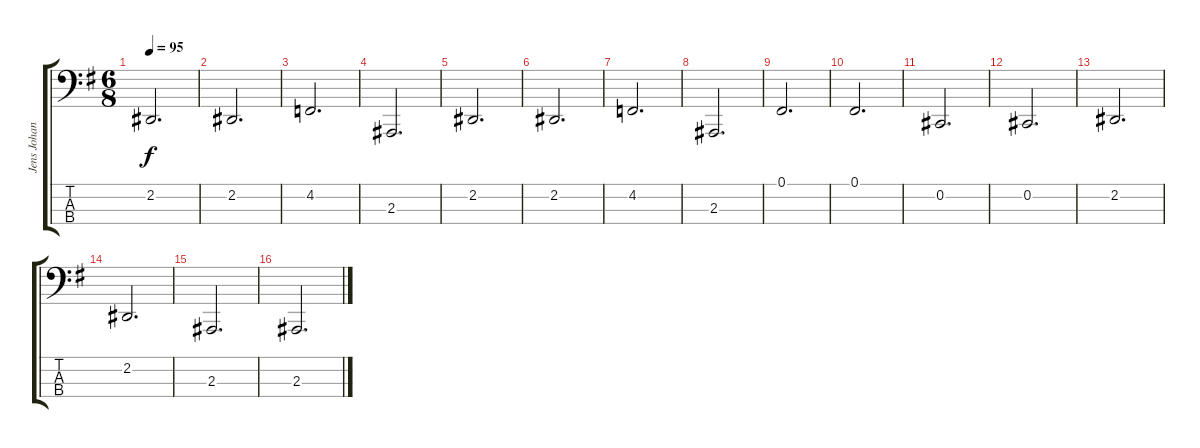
\track ("Jens Johansson (Arpeggio Bass)" "Jens Johan") {instrument acousticgrandpiano}
\staff {score tabs}
\tuning (Gb2 Db2 Ab1 Eb1) {hide}
\ts (6 8)
\tempo 95
\clef f4
\ks g
2.2.2{d dy f} |
2.2.2{d} |
4.2.2{d} |
2.3.2{d} |
2.2.2{d} |
2.2.2{d} |
4.2.2{d} |
2.3.2{d} |
0.1.2{d} |
0.1.2{d} |
0.2.2{d} |
0.2.2{d} |
2.2.2{d} |
2.2.2{d} |
2.3.2{d} |
2.3.2{d}
